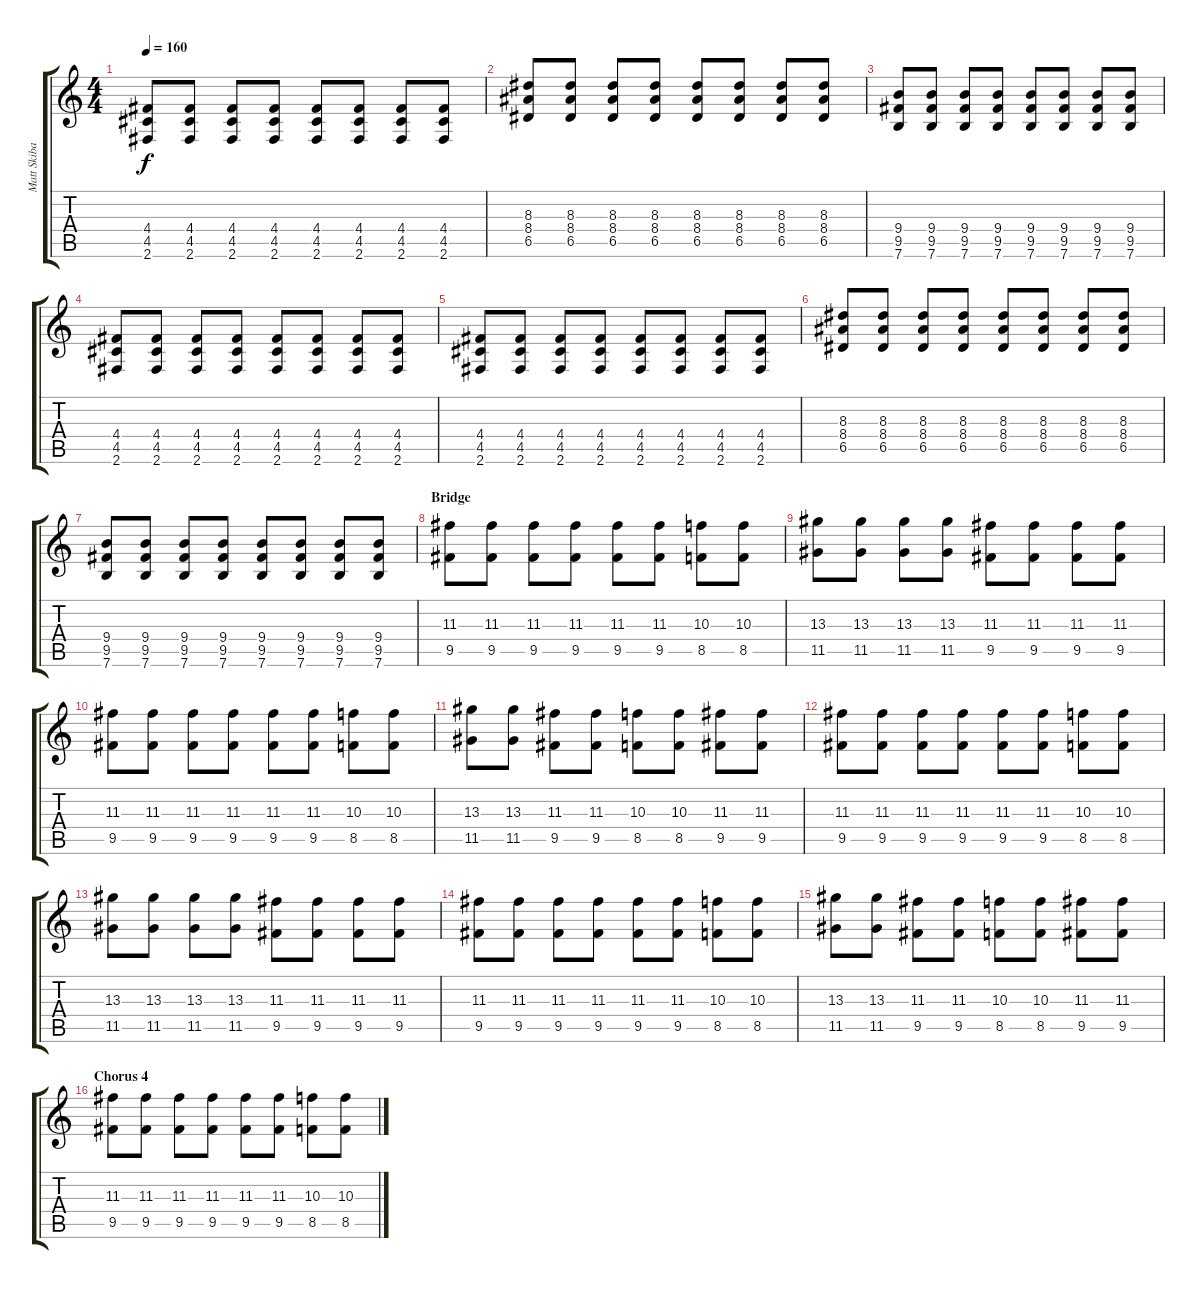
\track ("Matt Skiba - Guitar 1" "Matt Skiba") {instrument distortionguitar}
\staff {score tabs}
\tuning (E4 B3 G3 D3 A2 E2) {hide}
\ts (4 4)
\tempo 160
\clef g2
\ks c
(4.4 4.5 2.6).8{dy f} (4.4 4.5 2.6).8 (4.4 4.5 2.6).8 (4.4 4.5 2.6).8 (4.4 4.5 2.6).8 (4.4 4.5 2.6).8 (4.4 4.5 2.6).8 (4.4 4.5 2.6).8 |
(8.3 8.4 6.5).8 (8.3 8.4 6.5).8 (8.3 8.4 6.5).8 (8.3 8.4 6.5).8 (8.3 8.4 6.5).8 (8.3 8.4 6.5).8 (8.3 8.4 6.5).8 (8.3 8.4 6.5).8 |
(9.4 9.5 7.6).8 (9.4 9.5 7.6).8 (9.4 9.5 7.6).8 (9.4 9.5 7.6).8 (9.4 9.5 7.6).8 (9.4 9.5 7.6).8 (9.4 9.5 7.6).8 (9.4 9.5 7.6).8 |
(4.4 4.5 2.6).8 (4.4 4.5 2.6).8 (4.4 4.5 2.6).8 (4.4 4.5 2.6).8 (4.4 4.5 2.6).8 (4.4 4.5 2.6).8 (4.4 4.5 2.6).8 (4.4 4.5 2.6).8 |
(4.4 4.5 2.6).8 (4.4 4.5 2.6).8 (4.4 4.5 2.6).8 (4.4 4.5 2.6).8 (4.4 4.5 2.6).8 (4.4 4.5 2.6).8 (4.4 4.5 2.6).8 (4.4 4.5 2.6).8 |
(8.3 8.4 6.5).8 (8.3 8.4 6.5).8 (8.3 8.4 6.5).8 (8.3 8.4 6.5).8 (8.3 8.4 6.5).8 (8.3 8.4 6.5).8 (8.3 8.4 6.5).8 (8.3 8.4 6.5).8 |
(9.4 9.5 7.6).8 (9.4 9.5 7.6).8 (9.4 9.5 7.6).8 (9.4 9.5 7.6).8 (9.4 9.5 7.6).8 (9.4 9.5 7.6).8 (9.4 9.5 7.6).8 (9.4 9.5 7.6).8 |
\section ("" "Bridge")
(11.3 9.5).8 (11.3 9.5).8 (11.3 9.5).8 (11.3 9.5).8 (11.3 9.5).8 (11.3 9.5).8 (10.3 8.5).8 (10.3 8.5).8 |
(13.3 11.5).8 (13.3 11.5).8 (13.3 11.5).8 (13.3 11.5).8 (11.3 9.5).8 (11.3 9.5).8 (11.3 9.5).8 (11.3 9.5).8 |
(11.3 9.5).8 (11.3 9.5).8 (11.3 9.5).8 (11.3 9.5).8 (11.3 9.5).8 (11.3 9.5).8 (10.3 8.5).8 (10.3 8.5).8 |
(13.3 11.5).8 (13.3 11.5).8 (11.3 9.5).8 (11.3 9.5).8 (10.3 8.5).8 (10.3 8.5).8 (11.3 9.5).8 (11.3 9.5).8 |
(11.3 9.5).8 (11.3 9.5).8 (11.3 9.5).8 (11.3 9.5).8 (11.3 9.5).8 (11.3 9.5).8 (10.3 8.5).8 (10.3 8.5).8 |
(13.3 11.5).8 (13.3 11.5).8 (13.3 11.5).8 (13.3 11.5).8 (11.3 9.5).8 (11.3 9.5).8 (11.3 9.5).8 (11.3 9.5).8 |
(11.3 9.5).8 (11.3 9.5).8 (11.3 9.5).8 (11.3 9.5).8 (11.3 9.5).8 (11.3 9.5).8 (10.3 8.5).8 (10.3 8.5).8 |
(13.3 11.5).8 (13.3 11.5).8 (11.3 9.5).8 (11.3 9.5).8 (10.3 8.5).8 (10.3 8.5).8 (11.3 9.5).8 (11.3 9.5).8 |
\section ("" "Chorus 4")
(11.3 9.5).8 (11.3 9.5).8 (11.3 9.5).8 (11.3 9.5).8 (11.3 9.5).8 (11.3 9.5).8 (10.3 8.5).8 (10.3 8.5).8
